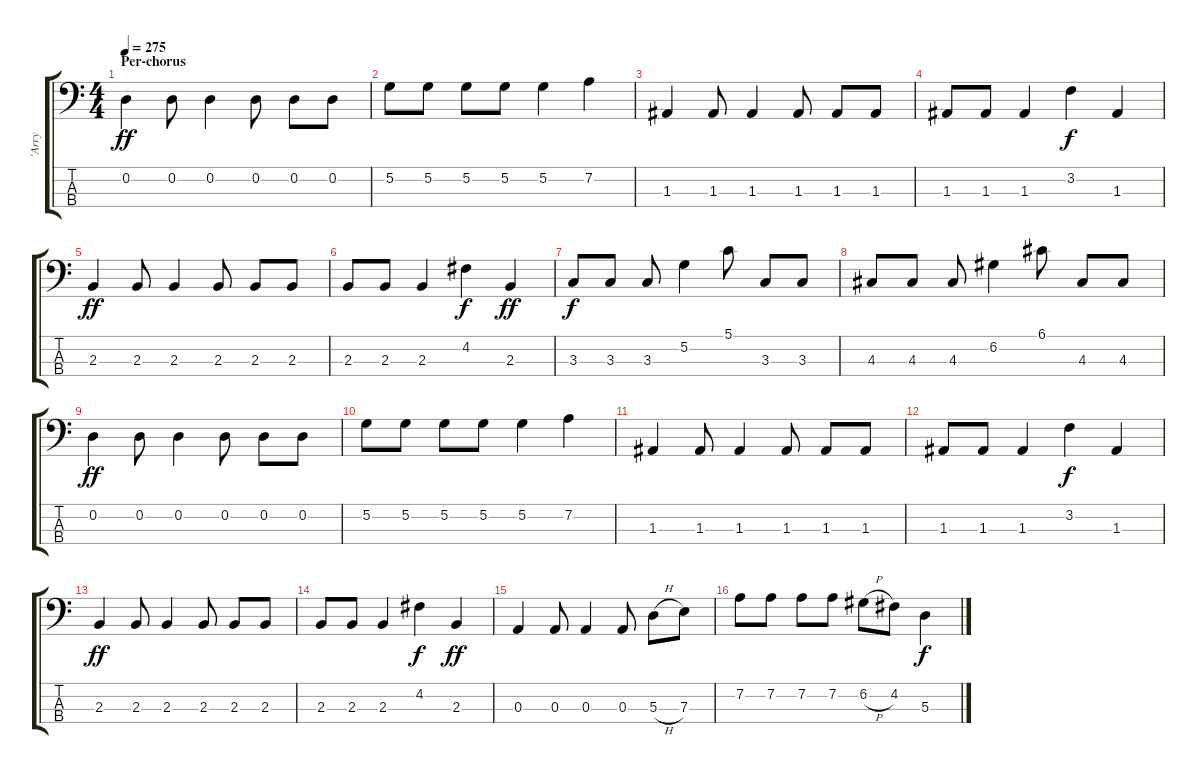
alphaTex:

\track ("'Arry" "'Arry") {instrument electricbassfinger}
\staff {score tabs}
\tuning (G2 D2 A1 E1) {hide}
\ts (4 4)
\section ("" "Per-chorus")
\tempo 275
\clef f4
\ks c
0.2.4{dy ff} 0.2.8 0.2.4 0.2.8 0.2.8 0.2.8 |
5.2.8 5.2.8 5.2.8 5.2.8 5.2.4 7.2.4 |
1.3.4 1.3.8 1.3.4 1.3.8 1.3.8 1.3.8 |
1.3.8 1.3.8 1.3.4 3.2.4{dy f} 1.3.4 |
2.3.4{dy ff} 2.3.8 2.3.4 2.3.8 2.3.8 2.3.8 |
2.3.8 2.3.8 2.3.4 4.2.4{dy f} 2.3.4{dy ff} |
3.3.8{dy f} 3.3.8 3.3.8 5.2.4 5.1.8 3.3.8 3.3.8 |
4.3.8 4.3.8 4.3.8 6.2.4 6.1.8 4.3.8 4.3.8 |
0.2.4{dy ff} 0.2.8 0.2.4 0.2.8 0.2.8 0.2.8 |
5.2.8 5.2.8 5.2.8 5.2.8 5.2.4 7.2.4 |
1.3.4 1.3.8 1.3.4 1.3.8 1.3.8 1.3.8 |
1.3.8 1.3.8 1.3.4 3.2.4{dy f} 1.3.4 |
2.3.4{dy ff} 2.3.8 2.3.4 2.3.8 2.3.8 2.3.8 |
2.3.8 2.3.8 2.3.4 4.2.4{dy f} 2.3.4{dy ff} |
0.3.4 0.3.8 0.3.4 0.3.8 5.3{h}.8 7.3.8 |
7.2.8 7.2.8 7.2.8 7.2.8 6.2{h}.8 4.2.8 5.3.4{dy f}
